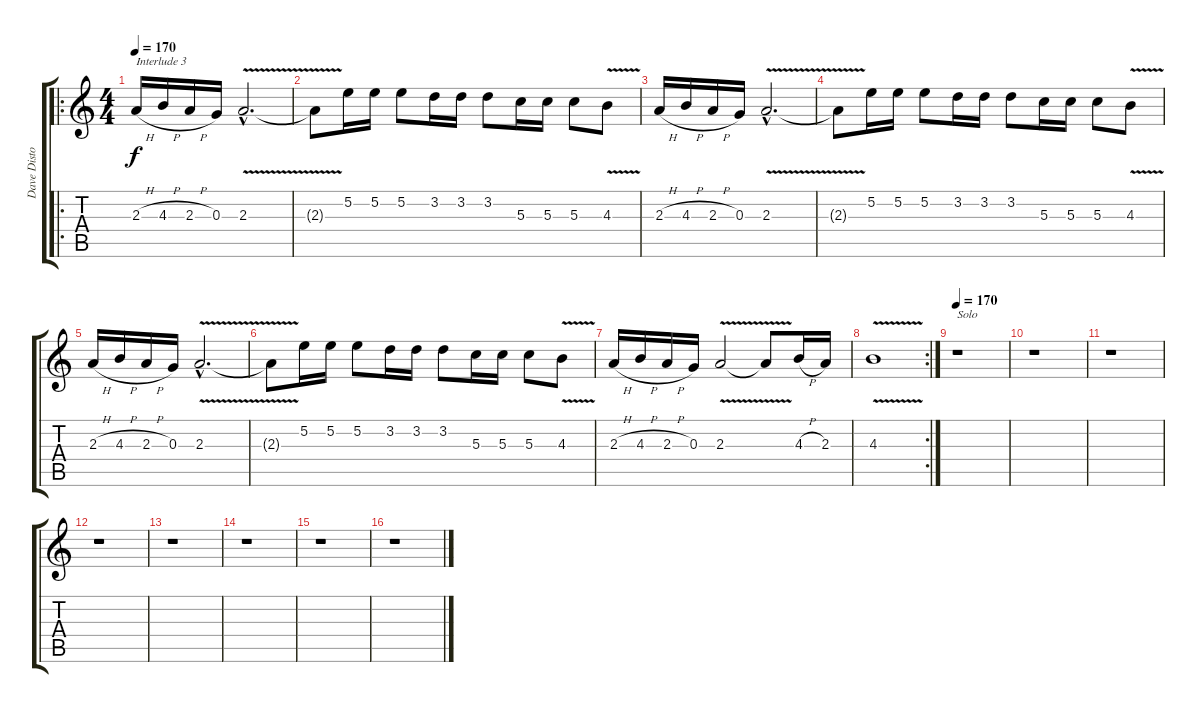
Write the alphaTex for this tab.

\track ("Dave Distortion" "Dave Disto") {instrument distortionguitar}
\staff {score tabs}
\tuning (E4 B3 G3 D3 A2 E2) {hide}
\ro
\ts (4 4)
\tempo 170
\clef g2
\ks c
2.3{h}.16{txt "Interlude 3" dy f} 4.3{h}.16 2.3{h}.16 0.3.16 2.3{v hac}.2{d} |
2.3{t}.8 5.2.16 5.2.16 5.2.8 3.2.16 3.2.16 3.2.8 5.3.16 5.3.16 5.3.8 4.3{v}.8 |
2.3{h}.16 4.3{h}.16 2.3{h}.16 0.3.16 2.3{v hac}.2{d} |
2.3{t}.8 5.2.16 5.2.16 5.2.8 3.2.16 3.2.16 3.2.8 5.3.16 5.3.16 5.3.8 4.3{v}.8 |
2.3{h}.16 4.3{h}.16 2.3{h}.16 0.3.16 2.3{v hac}.2{d} |
2.3{t}.8 5.2.16 5.2.16 5.2.8 3.2.16 3.2.16 3.2.8 5.3.16 5.3.16 5.3.8 4.3{v}.8 |
2.3{h}.16 4.3{h}.16 2.3{h}.16 0.3.16 2.3{v}.2 2.3{t}.8 4.3{h}.16 2.3.16 |
\rc 2
4.3{v}.1 |
\tempo 170
r.1{txt "Solo"} |
r.1 |
r.1 |
r.1 |
r.1 |
r.1 |
r.1 |
r.1
